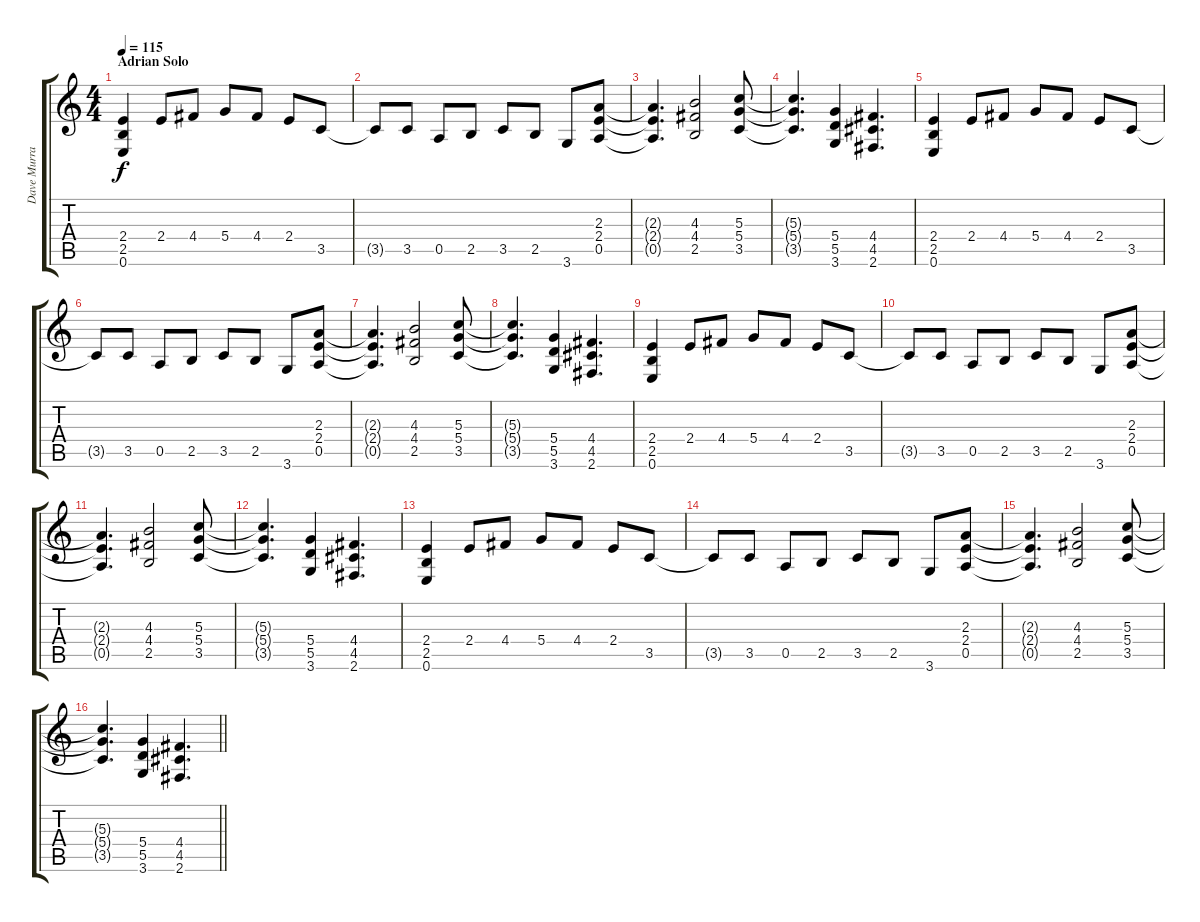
\track ("Dave Murray" "Dave Murra") {instrument distortionguitar}
\staff {score tabs}
\tuning (E4 B3 G3 D3 A2 E2) {hide}
\ts (4 4)
\section ("" "Adrian Solo")
\tempo 115
\clef g2
\ks c
(2.4 2.5 0.6).4{dy f} 2.4.8 4.4.8 5.4.8 4.4.8 2.4.8 3.5.8 |
3.5{t}.8 3.5.8 0.5.8 2.5.8 3.5.8 2.5.8 3.6.8 (2.3 2.4 0.5).8 |
(2.3{t} 2.4{t} 0.5{t}).4{d} (4.3 4.4 2.5).2 (5.3 5.4 3.5).8 |
(5.3{t} 5.4{t} 3.5{t}).4{d} (5.4 5.5 3.6).4 (4.4 4.5 2.6).4{d} |
(2.4 2.5 0.6).4 2.4.8 4.4.8 5.4.8 4.4.8 2.4.8 3.5.8 |
3.5{t}.8 3.5.8 0.5.8 2.5.8 3.5.8 2.5.8 3.6.8 (2.3 2.4 0.5).8 |
(2.3{t} 2.4{t} 0.5{t}).4{d} (4.3 4.4 2.5).2 (5.3 5.4 3.5).8 |
(5.3{t} 5.4{t} 3.5{t}).4{d} (5.4 5.5 3.6).4 (4.4 4.5 2.6).4{d} |
(2.4 2.5 0.6).4 2.4.8 4.4.8 5.4.8 4.4.8 2.4.8 3.5.8 |
3.5{t}.8 3.5.8 0.5.8 2.5.8 3.5.8 2.5.8 3.6.8 (2.3 2.4 0.5).8 |
(2.3{t} 2.4{t} 0.5{t}).4{d} (4.3 4.4 2.5).2 (5.3 5.4 3.5).8 |
(5.3{t} 5.4{t} 3.5{t}).4{d} (5.4 5.5 3.6).4 (4.4 4.5 2.6).4{d} |
(2.4 2.5 0.6).4 2.4.8 4.4.8 5.4.8 4.4.8 2.4.8 3.5.8 |
3.5{t}.8 3.5.8 0.5.8 2.5.8 3.5.8 2.5.8 3.6.8 (2.3 2.4 0.5).8 |
(2.3{t} 2.4{t} 0.5{t}).4{d} (4.3 4.4 2.5).2 (5.3 5.4 3.5).8 |
\barLineRight lightlight
(5.3{t} 5.4{t} 3.5{t}).4{d} (5.4 5.5 3.6).4 (4.4 4.5 2.6).4{d}
